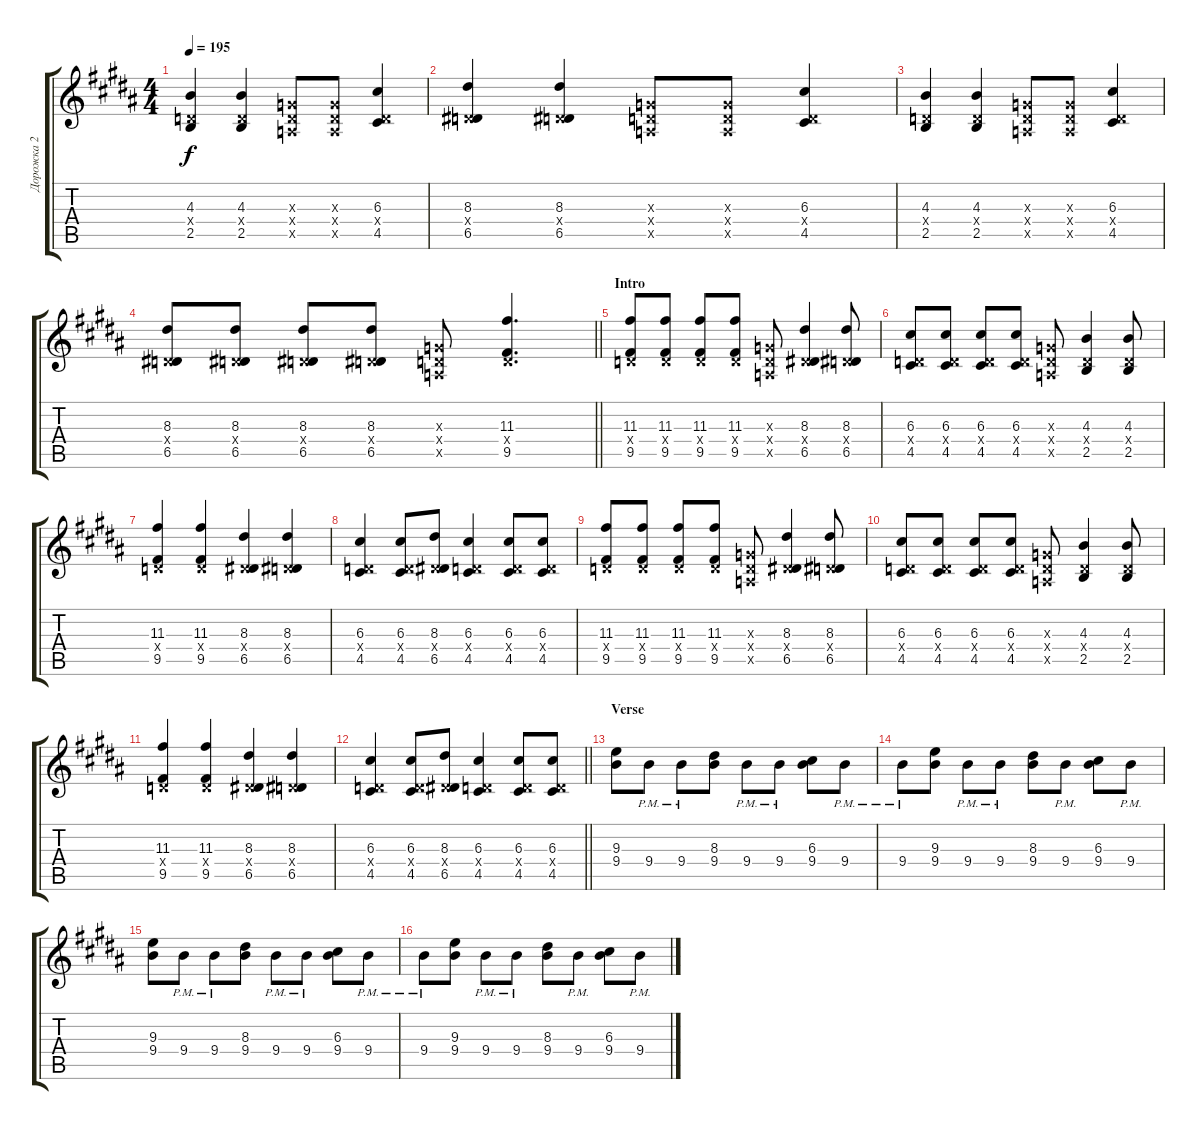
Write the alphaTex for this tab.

\track ("Дорожка 2" "Дорожка 2") {instrument distortionguitar}
\staff {score tabs}
\tuning (E4 B3 G3 D3 A2 E2) {hide}
\ts (4 4)
\tempo 195
\clef g2
\ks b
(4.3 0.4{x} 2.5).4{dy f} (4.3 0.4{x} 2.5).4 (0.3{x} 0.4{x} 0.5{x}).8 (0.3{x} 0.4{x} 0.5{x}).8 (6.3 0.4{x} 4.5).4 |
(8.3 0.4{x} 6.5).4 (8.3 0.4{x} 6.5).4 (0.3{x} 0.4{x} 0.5{x}).8 (0.3{x} 0.4{x} 0.5{x}).8 (6.3 0.4{x} 4.5).4 |
(4.3 0.4{x} 2.5).4 (4.3 0.4{x} 2.5).4 (0.3{x} 0.4{x} 0.5{x}).8 (0.3{x} 0.4{x} 0.5{x}).8 (6.3 0.4{x} 4.5).4 |
\barLineRight lightlight
(8.3 0.4{x} 6.5).8 (8.3 0.4{x} 6.5).8 (8.3 0.4{x} 6.5).8 (8.3 0.4{x} 6.5).8 (0.3{x} 0.4{x} 0.5{x}).8 (11.3 0.4{x} 9.5).4{d} |
\section ("" "Intro")
(11.3 0.4{x} 9.5).8 (11.3 0.4{x} 9.5).8 (11.3 0.4{x} 9.5).8 (11.3 0.4{x} 9.5).8 (0.3{x} 0.4{x} 0.5{x}).8 (8.3 0.4{x} 6.5).4 (8.3 0.4{x} 6.5).8 |
(6.3 0.4{x} 4.5).8 (6.3 0.4{x} 4.5).8 (6.3 0.4{x} 4.5).8 (6.3 0.4{x} 4.5).8 (0.3{x} 0.4{x} 0.5{x}).8 (4.3 0.4{x} 2.5).4 (4.3 0.4{x} 2.5).8 |
(11.3 0.4{x} 9.5).4 (11.3 0.4{x} 9.5).4 (8.3 0.4{x} 6.5).4 (8.3 0.4{x} 6.5).4 |
(6.3 0.4{x} 4.5).4 (6.3 0.4{x} 4.5).8 (8.3 0.4{x} 6.5).8 (6.3 0.4{x} 4.5).4 (6.3 0.4{x} 4.5).8 (6.3 0.4{x} 4.5).8 |
(11.3 0.4{x} 9.5).8 (11.3 0.4{x} 9.5).8 (11.3 0.4{x} 9.5).8 (11.3 0.4{x} 9.5).8 (0.3{x} 0.4{x} 0.5{x}).8 (8.3 0.4{x} 6.5).4 (8.3 0.4{x} 6.5).8 |
(6.3 0.4{x} 4.5).8 (6.3 0.4{x} 4.5).8 (6.3 0.4{x} 4.5).8 (6.3 0.4{x} 4.5).8 (0.3{x} 0.4{x} 0.5{x}).8 (4.3 0.4{x} 2.5).4 (4.3 0.4{x} 2.5).8 |
(11.3 0.4{x} 9.5).4 (11.3 0.4{x} 9.5).4 (8.3 0.4{x} 6.5).4 (8.3 0.4{x} 6.5).4 |
\barLineRight lightlight
(6.3 0.4{x} 4.5).4 (6.3 0.4{x} 4.5).8 (8.3 0.4{x} 6.5).8 (6.3 0.4{x} 4.5).4 (6.3 0.4{x} 4.5).8 (6.3 0.4{x} 4.5).8 |
\section ("" "Verse")
(9.3 9.4).8 9.4{pm}.8 9.4{pm}.8 (8.3 9.4).8 9.4{pm}.8 9.4{pm}.8 (6.3 9.4).8 9.4{pm}.8 |
9.4{pm}.8 (9.3 9.4).8 9.4{pm}.8 9.4{pm}.8 (8.3 9.4).8 9.4{pm}.8 (6.3 9.4).8 9.4{pm}.8 |
(9.3 9.4).8 9.4{pm}.8 9.4{pm}.8 (8.3 9.4).8 9.4{pm}.8 9.4{pm}.8 (6.3 9.4).8 9.4{pm}.8 |
9.4{pm}.8 (9.3 9.4).8 9.4{pm}.8 9.4{pm}.8 (8.3 9.4).8 9.4{pm}.8 (6.3 9.4).8 9.4{pm}.8
